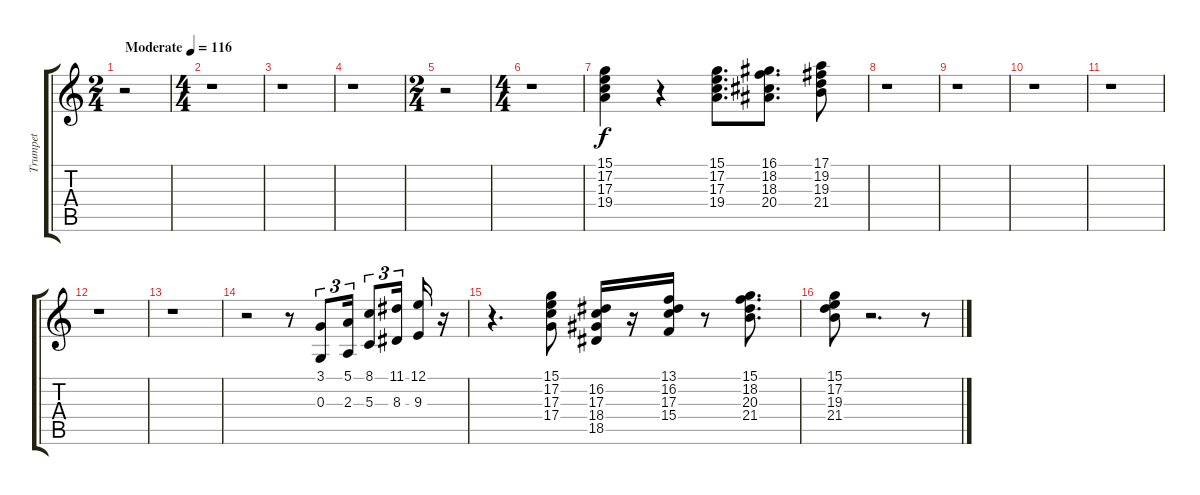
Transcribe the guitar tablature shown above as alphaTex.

\track ("Trumpet" "Trumpet") {instrument trumpet}
\staff {score tabs}
\tuning (E4 B3 G3 D3 A2 E2) {hide}
\ts (2 4)
\tempo (116 "Moderate")
\clef g2
\ks c
r.2{dy f instrument trumpet} |
\ts (4 4)
r.1 |
r.1 |
r.1 |
\ts (2 4)
r.2 |
\ts (4 4)
r.1 |
(15.1 17.2 17.3 19.4).4 r.4 (15.1 17.2 17.3 19.4).8{d} (16.1 18.2 18.3 20.4).8{d} (17.1 19.2 19.3 21.4).8 |
r.1 |
r.1 |
r.1 |
r.1 |
r.1 |
r.1 |
r.2 r.8 (3.1 0.3).8{tu (3 2)} (5.1 2.3).16{tu (3 2)} (8.1 5.3).8{tu (3 2)} (11.1 8.3).16{tu (3 2)} (12.1 9.3).16 r.16 |
r.4{d} (15.1 17.2 17.3 17.4).8 (16.2 17.3 18.4 18.5).16 r.16 (13.1 16.2 17.3 15.4).16 r.8 (15.1 18.2 20.3 21.4).8{d} |
(15.1 17.2 19.3 21.4).8 r.2{d} r.8
